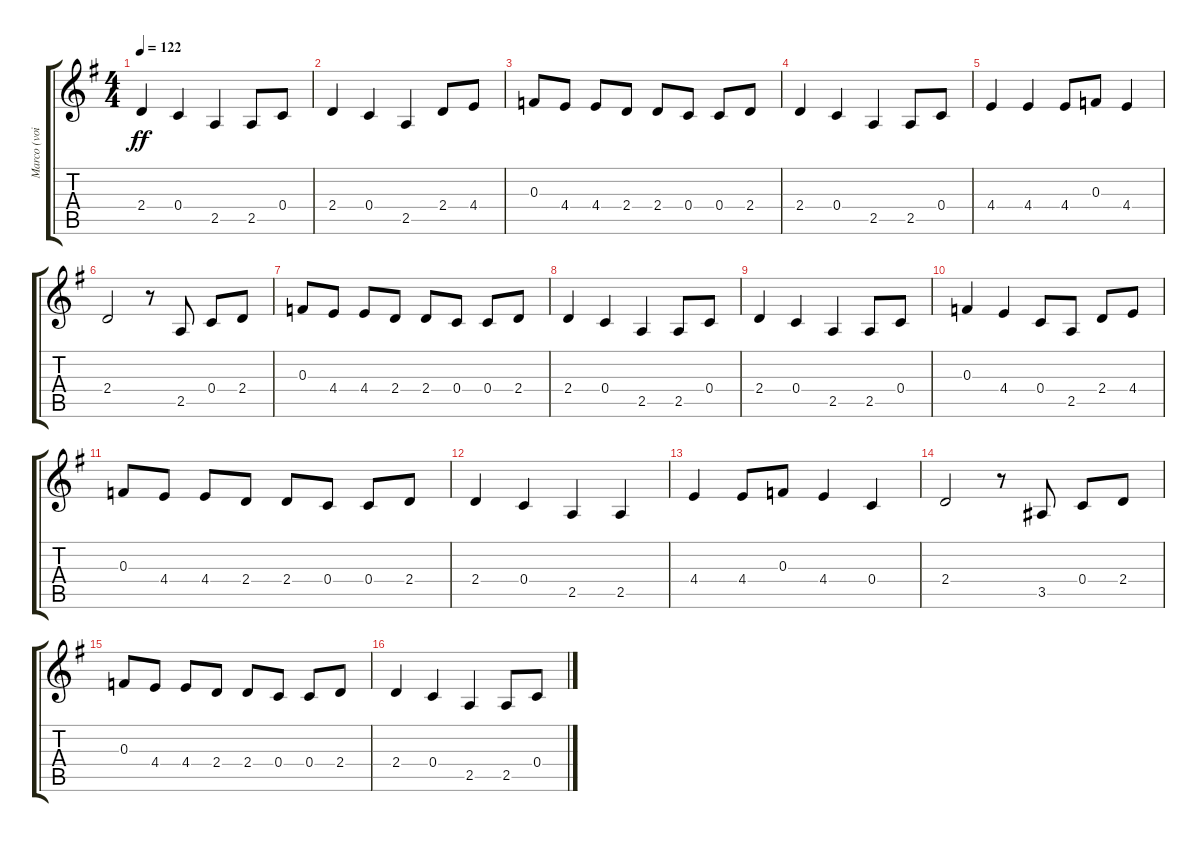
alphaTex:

\track ("Marco (voice)" "Marco (voi") {instrument oboe}
\staff {score tabs}
\tuning (D5 A4 F4 C4 G3 D3) {hide}
\ts (4 4)
\tempo 122
\clef g2
\ks g
2.4.4{dy ff} 0.4.4 2.5.4 2.5.8 0.4.8 |
2.4.4 0.4.4 2.5.4 2.4.8 4.4.8 |
0.3.8 4.4.8 4.4.8 2.4.8 2.4.8 0.4.8 0.4.8 2.4.8 |
2.4.4 0.4.4 2.5.4 2.5.8 0.4.8 |
4.4.4 4.4.4 4.4.8 0.3.8 4.4.4 |
2.4.2 r.8 2.5.8 0.4.8 2.4.8 |
0.3.8 4.4.8 4.4.8 2.4.8 2.4.8 0.4.8 0.4.8 2.4.8 |
2.4.4 0.4.4 2.5.4 2.5.8 0.4.8 |
2.4.4 0.4.4 2.5.4 2.5.8 0.4.8 |
0.3.4 4.4.4 0.4.8 2.5.8 2.4.8 4.4.8 |
0.3.8 4.4.8 4.4.8 2.4.8 2.4.8 0.4.8 0.4.8 2.4.8 |
2.4.4 0.4.4 2.5.4 2.5.4 |
4.4.4 4.4.8 0.3.8 4.4.4 0.4.4 |
2.4.2 r.8 3.5.8 0.4.8 2.4.8 |
0.3.8 4.4.8 4.4.8 2.4.8 2.4.8 0.4.8 0.4.8 2.4.8 |
2.4.4 0.4.4 2.5.4 2.5.8 0.4.8
